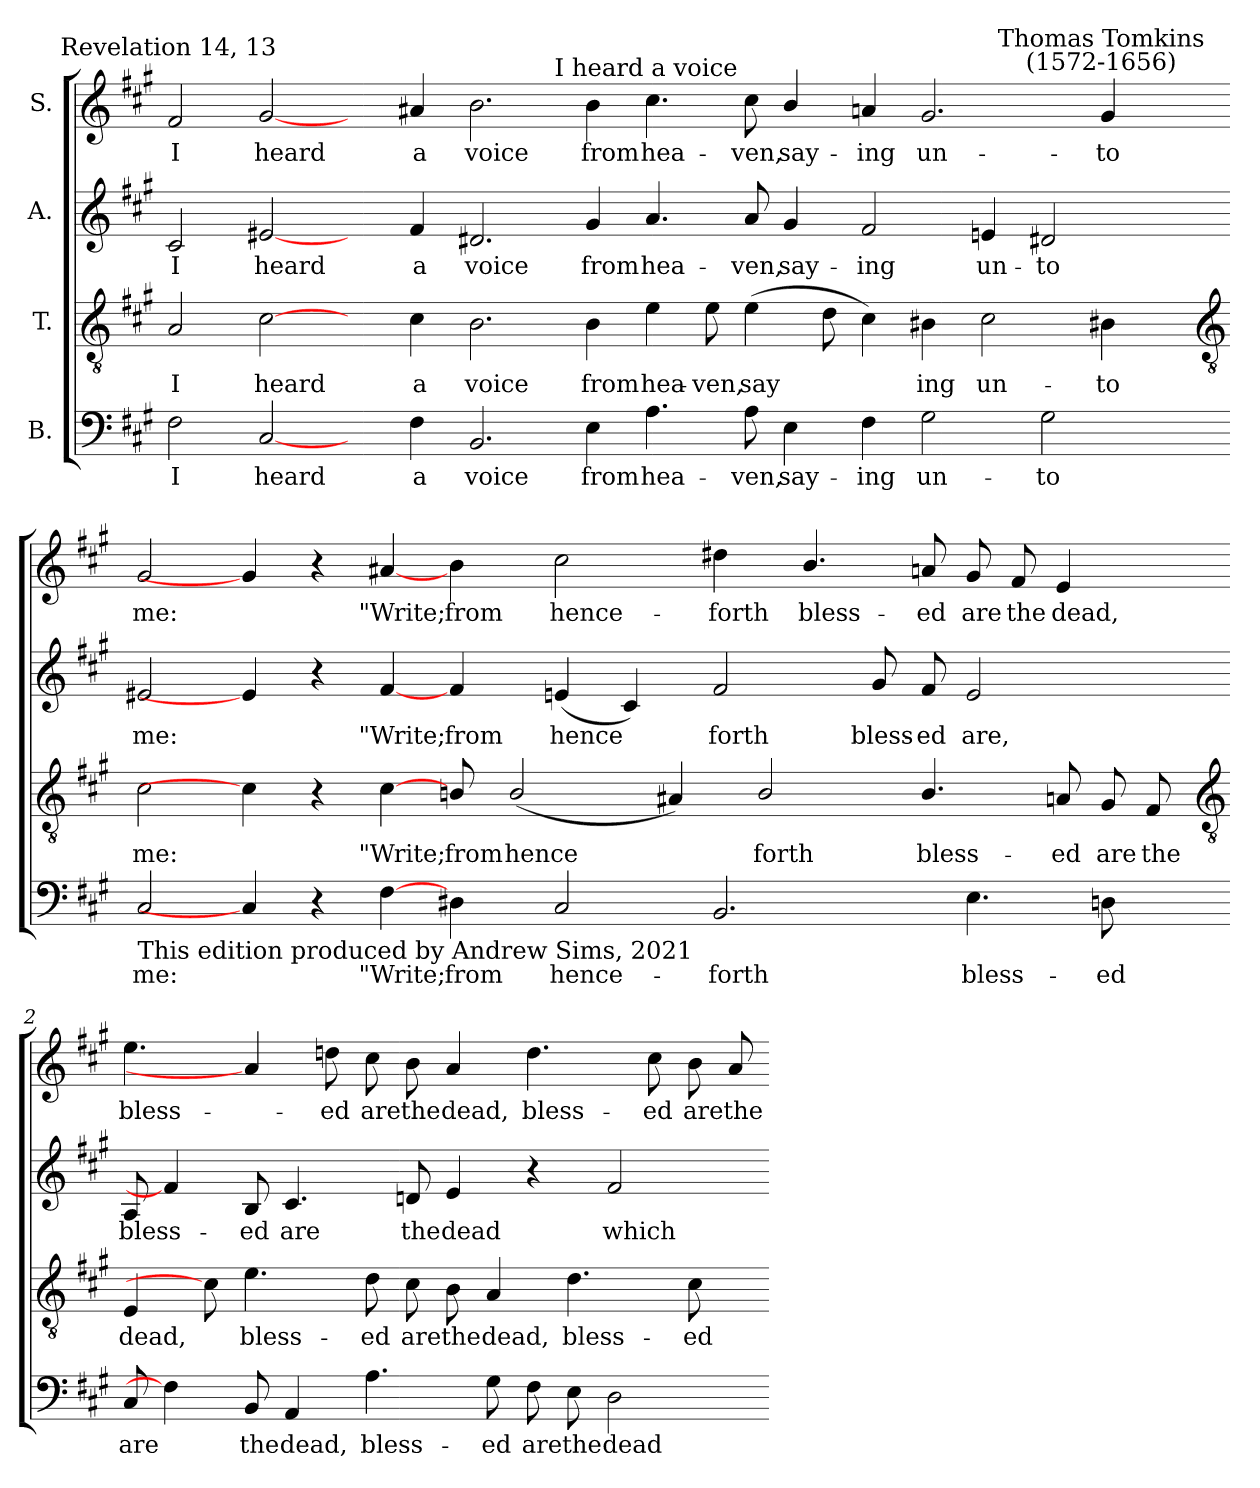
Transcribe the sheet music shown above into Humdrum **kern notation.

**kern	**text	**kern	**text	**kern	**text	**kern	**text
*part4	*part4	*part3	*part3	*part2	*part2	*part1	*part1
*staff4	*staff4	*staff3	*staff3	*staff2	*staff2	*staff1	*staff1
*I"B.	*	*I"T.	*	*I"A.	*	*I"S.	*
*clefF4	*	*clefGv2	*	*clefG2	*	*clefG2	*
*k[f#c#g#]	*	*k[f#c#g#]	*	*k[f#c#g#]	*	*k[f#c#g#]	*
*A:	*	*A:	*	*A:	*	*A:	*
=	=	=	=	=	=	=	=
!	!	!	!	!	!	!LO:TX:a:cj:t=Revelation 14, 13	!
!	!LO:LY:b	!	!LO:LY:b	!	!LO:LY:b	!	!LO:LY:b
2F#	I	2A	I	2c#	I	2f#	I
!	!LO:LY:b	!	!LO:LY:b	!	!LO:LY:b	!	!LO:LY:b
[2C#	heard	[2c#	heard	[2e#X	heard	[2g#	heard
4ryy	.	4ryy	.	4ryy	.	4ryy	.
!	!LO:LY:b	!	!LO:LY:b	!	!LO:LY:b	!	!LO:LY:b
4F#	a	4c#	a	4f#	a	4a#X	a
!	!LO:LY:b	!	!LO:LY:b	!	!LO:LY:b	!	!LO:LY:b
2.BB	voice	2.B	voice	2.d#X	voice	2.b	voice
!	!LO:LY:b	!	!LO:LY:b	!	!LO:LY:b	!	!LO:LY:b
4E	from	4B	from	4g#	from	4b	from
!	!	!	!	!	!	!LO:TX:a:cj:t=I heard a voice	!
!	!LO:LY:b	!	!LO:LY:b	!	!LO:LY:b	!	!LO:LY:b
4.A	hea-	4e	hea-	4.a	hea-	4.cc#	hea-
!	!	!	!LO:LY:b	!	!	!	!
.	.	8e	-ven,	.	.	.	.
!	!LO:LY:b	!	!LO:LY:b	!	!LO:LY:b	!	!LO:LY:b
8A	-ven,	(>4e	say	8a	-ven,	8cc#	-ven,
!	!LO:LY:b	!	!	!	!LO:LY:b	!	!LO:LY:b
4E	say-	.	.	4g#	say-	4b/	say-
.	.	8d	.	.	.	.	.
!	!LO:LY:b	!	!	!	!LO:LY:b	!	!LO:LY:b
4F#	-ing	4c#)	.	2f#	-ing	4an	-ing
!	!LO:LY:b	!	!LO:LY:b	!	!	!	!LO:LY:b
2G#	un-	4B#X	ing	.	.	2.g#	un-
!	!	!	!LO:LY:b	!	!LO:LY:b	!	!
.	.	2c#	un-	4en	un-	.	.
!	!LO:LY:b	!	!	!	!LO:LY:b	!	!
2G#	-to	.	.	2d#X	-to	.	.
!	!	!	!	!	!	!LO:TX:a:cj:t=Thomas Tomkins\n(1572-1656)	!
!	!	!	!LO:LY:b	!	!	!	!LO:LY:b
.	.	4B#X	-to	.	.	4g#	-to
!!LO:LB:g=z
=1-	=1-	=1-	=1-	=1-	=1-	=1-	=1-
*	*	*clefGv2	*	*	*	*	*
!LO:TX:b:t=This edition produced by Andrew Sims, 2021	!	!	!	!	!	!	!
!	!LO:LY:b	!	!LO:LY:b	!	!LO:LY:b	!	!LO:LY:b
2C#	me:	2c#	me:	2e#X	me:	2g#	me:
4C#]	.	4c#]	.	4e#]	.	4g#]	.
4r	.	4r	.	4r	.	4r	.
!	!LO:LY:b	!	!LO:LY:b	!	!LO:LY:b	!	!LO:LY:b
[4F#	"Write;	[4c#	"Write;	[4f#	"Write;	[4a#X	"Write;
!	!LO:LY:b	!	!LO:LY:b	!	!LO:LY:b	!	!LO:LY:b
4D#X	from	8Bn/	from	4f#	from	4b	from
!	!	!	!LO:LY:b	!	!	!	!
.	.	(<2B/	hence	.	.	.	.
!	!LO:LY:b	!	!	!	!LO:LY:b	!	!LO:LY:b
2C#	hence-	.	.	(<4en	hence	2cc#	hence-
.	.	.	.	4c#)	.	.	.
.	.	4A#X/)	.	.	.	.	.
!	!LO:LY:b	!	!	!	!LO:LY:b	!	!LO:LY:b
2.BB	-forth	.	.	2f#	forth	4dd#X	-forth
!	!	!	!LO:LY:b	!	!	!	!
.	.	2B/	forth	.	.	.	.
!	!	!	!	!	!	!	!LO:LY:b
.	.	.	.	.	.	4.b/	bless-
!	!	!	!	!	!LO:LY:b	!	!
.	.	.	.	8g#	bless-	.	.
!	!	!	!LO:LY:b	!	!LO:LY:b	!	!LO:LY:b
.	.	4.B/	bless-	8f#	-ed	8an	-ed
!	!LO:LY:b	!	!	!	!LO:LY:b	!	!LO:LY:b
4.E	bless-	.	.	2e	are,	8g#	are
!	!	!	!	!	!	!	!LO:LY:b
.	.	.	.	.	.	8f#	the
!	!	!	!LO:LY:b	!	!	!	!LO:LY:b
.	.	8An	-ed	.	.	4e	dead,
!	!LO:LY:b	!	!LO:LY:b	!	!	!	!
8Dn	-ed	8G#	are	.	.	.	.
!	!	!	!LO:LY:b	!	!	!	!
8ryy	.	8F#	the	8ryy	.	8ryy	.
!!LO:LB:g=z
=2-	=2-	=2-	=2-	=2-	=2-	=2-	=2-
*	*	*clefGv2	*	*	*	*	*
!	!LO:LY:b	!	!LO:LY:b	!	!LO:LY:b	!	!LO:LY:b
8C#	are	4E	dead,	8A	bless-	4.ee	bless-
4F#]	.	.	.	4f#]	.	.	.
.	.	8c#]	.	.	.	.	.
!	!LO:LY:b	!	!LO:LY:b	!	!LO:LY:b	!	!
8BB	the	4.e	bless-	8B	-ed	4a#]	.
!	!LO:LY:b	!	!	!	!LO:LY:b	!	!
4AA	dead,	.	.	4.c#	are	.	.
!	!	!	!	!	!	!	!LO:LY:b
.	.	.	.	.	.	8dd	-ed
!	!LO:LY:b	!	!LO:LY:b	!	!	!	!LO:LY:b
4.A	bless-	8d	-ed	.	.	8cc#	are
!	!	!	!LO:LY:b	!	!LO:LY:b	!	!LO:LY:b
.	.	8c#	are	8d	the	8b	the
!	!	!	!LO:LY:b	!	!LO:LY:b	!	!LO:LY:b
.	.	8B	the	4e	dead	4a	dead,
!	!LO:LY:b	!	!LO:LY:b	!	!	!	!
8G#	-ed	4A	dead,	.	.	.	.
!	!LO:LY:b	!	!	!	!	!	!LO:LY:b
8F#	are	.	.	4r	.	4.dd	bless-
!	!LO:LY:b	!	!LO:LY:b	!	!	!	!
8E	the	4.d	bless-	.	.	.	.
!	!LO:LY:b	!	!	!	!LO:LY:b	!	!
2D	dead	.	.	2f#	which	.	.
!	!	!	!	!	!	!	!LO:LY:b
.	.	.	.	.	.	8cc#	-ed
!	!	!	!LO:LY:b	!	!	!	!LO:LY:b
.	.	8c#	-ed	.	.	8b	are
!	!	!	!	!	!	!	!LO:LY:b
.	.	8ryy	.	.	.	8a	the
=-	=-	=-	=-	=-	=-	=-	=-
*-	*-	*-	*-	*-	*-	*-	*-
